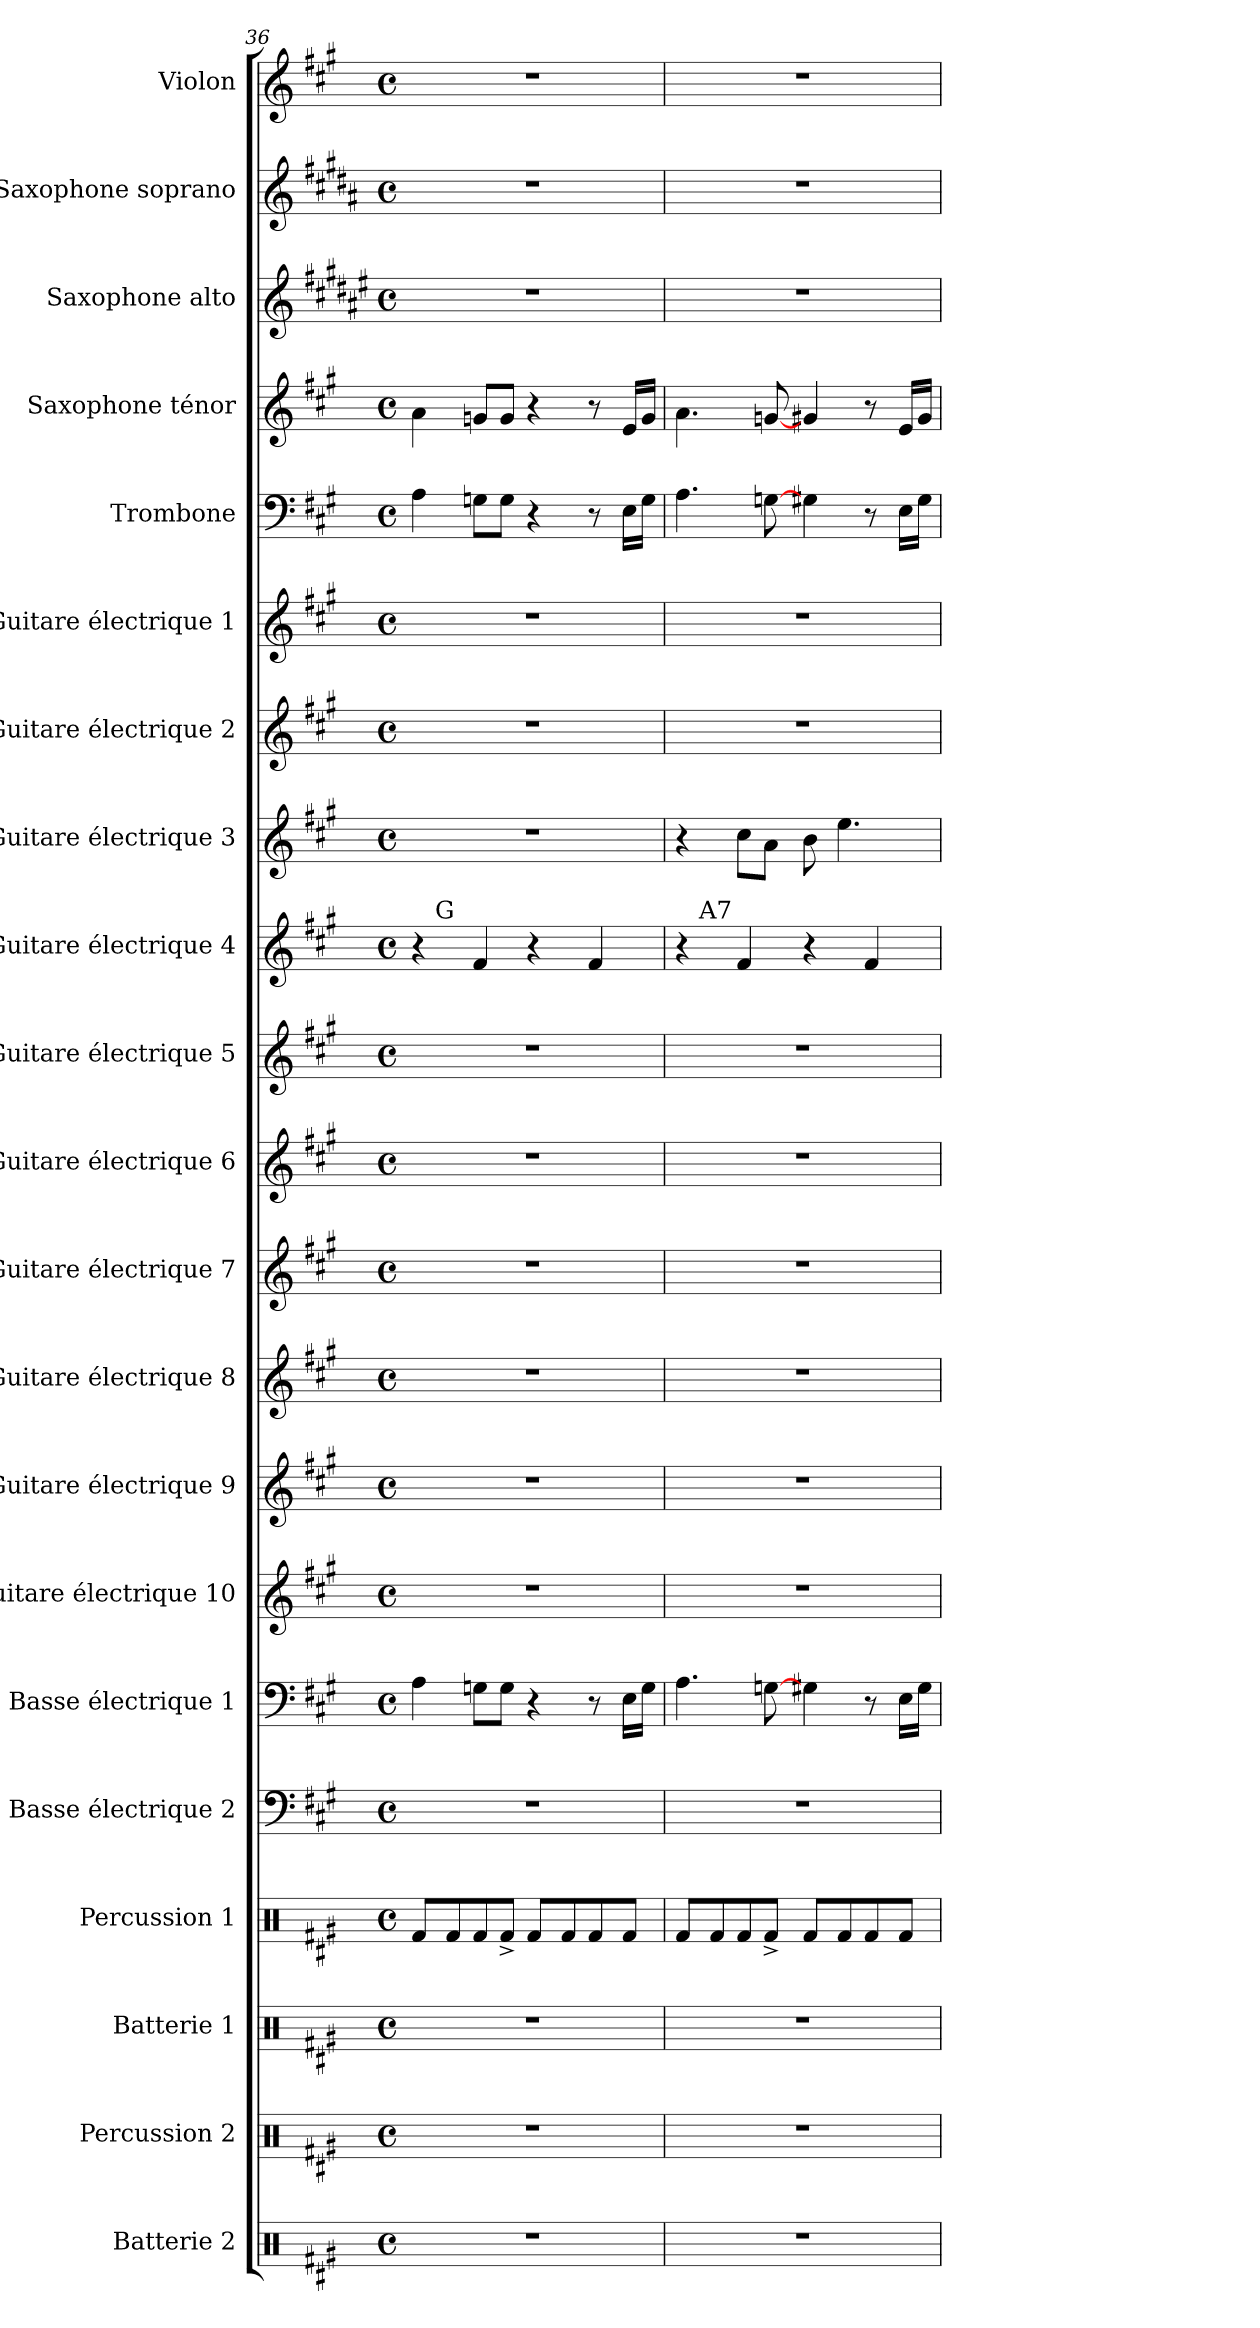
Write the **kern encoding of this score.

**kern	**kern	**kern	**kern	**kern	**kern	**kern	**kern	**kern	**kern	**kern	**kern	**kern	**kern	**kern	**kern	**kern	**kern	**kern	**kern	**kern
*part21	*part20	*part19	*part18	*part17	*part16	*part15	*part14	*part13	*part12	*part11	*part10	*part9	*part8	*part7	*part6	*part5	*part4	*part3	*part2	*part1
*staff21	*staff20	*staff19	*staff18	*staff17	*staff16	*staff15	*staff14	*staff13	*staff12	*staff11	*staff10	*staff9	*staff8	*staff7	*staff6	*staff5	*staff4	*staff3	*staff2	*staff1
*I"Batterie 2	*I"Percussion 2	*I"Batterie 1	*I"Percussion 1	*I"Basse électrique 2	*I"Basse électrique 1	*I"Guitare électrique 10	*I"Guitare électrique 9	*I"Guitare électrique 8	*I"Guitare électrique 7	*I"Guitare électrique 6	*I"Guitare électrique 5	*I"Guitare électrique 4	*I"Guitare électrique 3	*I"Guitare électrique 2	*I"Guitare électrique 1	*I"Trombone	*I"Saxophone ténor	*I"Saxophone alto	*I"Saxophone soprano	*I"Violon
*I'Batt. 2	*I'Perc. 2	*I'Batt. 1	*I'Perc. 1	*I'B.ƒ. 2	*I'B.ƒ. 1	*I'Gtr.ƒ. 10	*I'Gtr.ƒ. 9	*I'Gtr.ƒ. 8	*I'Gtr.ƒ. 7	*I'Gtr.ƒ. 6	*I'Gtr.ƒ. 5	*I'Gtr.ƒ. 4	*I'Gtr.ƒ. 3	*I'Gtr.ƒ. 2	*I'Gtr.ƒ. 1	*I'Tbn.	*I'Sx. T.	*I'Sx. A.	*I'Sx. S.	*I'Vln.
*clefX	*clefX	*clefX	*clefX	*clefF4	*clefF4	*clefG2	*clefG2	*clefG2	*clefG2	*clefG2	*clefG2	*clefG2	*clefG2	*clefG2	*clefG2	*clefF4	*clefG2	*clefG2	*clefG2	*clefG2
*	*	*	*	*ITrd7c12	*ITrd7c12	*ITrd7c12	*ITrd7c12	*ITrd7c12	*ITrd7c12	*ITrd7c12	*ITrd7c12	*ITrd7c12	*ITrd7c12	*ITrd7c12	*ITrd7c12	*	*ITrd8c14	*ITrd5c9	*ITrd1c2	*
*k[f#c#g#]	*k[f#c#g#]	*k[f#c#g#]	*k[f#c#g#]	*k[f#c#g#]	*k[f#c#g#]	*k[f#c#g#]	*k[f#c#g#]	*k[f#c#g#]	*k[f#c#g#]	*k[f#c#g#]	*k[f#c#g#]	*k[f#c#g#]	*k[f#c#g#]	*k[f#c#g#]	*k[f#c#g#]	*k[f#c#g#]	*k[f#c#g#]	*k[f#c#g#]	*k[f#c#g#]	*k[f#c#g#]
*A:	*A:	*A:	*A:	*A:	*A:	*A:	*A:	*A:	*A:	*A:	*A:	*A:	*A:	*A:	*A:	*A:	*A:	*A:	*A:	*A:
*M4/4	*M4/4	*M4/4	*M4/4	*M4/4	*M4/4	*M4/4	*M4/4	*M4/4	*M4/4	*M4/4	*M4/4	*M4/4	*M4/4	*M4/4	*M4/4	*M4/4	*M4/4	*M4/4	*M4/4	*M4/4
*met(c)	*met(c)	*met(c)	*met(c)	*met(c)	*met(c)	*met(c)	*met(c)	*met(c)	*met(c)	*met(c)	*met(c)	*met(c)	*met(c)	*met(c)	*met(c)	*met(c)	*met(c)	*met(c)	*met(c)	*met(c)
=36	=36	=36	=36	=36	=36	=36	=36	=36	=36	=36	=36	=36	=36	=36	=36	=36	=36	=36	=36	=36
*	*	*	*	*	*	*	*	*	*	*	*	*^	*	*	*	*	*	*	*	*
1r	1r	1r	8Rf/L	1r	4AA\	1r	1r	1r	1r	1r	1r	4r	16.ryy	1r	1r	1r	4A\	4A\	1r	1r	1r
!	!	!	!	!	!	!	!	!	!	!	!	!	!LO:TX:a:t=G	!	!	!	!	!	!	!	!
.	.	.	.	.	.	.	.	.	.	.	.	.	2ryy	.	.	.	.	.	.	.	.
.	.	.	8Rf/	.	.	.	.	.	.	.	.	.	.	.	.	.	.	.	.	.	.
.	.	.	8Rf/	.	8GGn\L	.	.	.	.	.	.	4F#/	.	.	.	.	8Gn\L	8Gn/L	.	.	.
.	.	.	8Rf^</J	.	8GG\J	.	.	.	.	.	.	.	.	.	.	.	8G\J	8G/J	.	.	.
.	.	.	8Rf/L	.	4r	.	.	.	.	.	.	4r	.	.	.	.	4r	4r	.	.	.
.	.	.	.	.	.	.	.	.	.	.	.	.	4ryy	.	.	.	.	.	.	.	.
.	.	.	8Rf/	.	.	.	.	.	.	.	.	.	.	.	.	.	.	.	.	.	.
.	.	.	8Rf/	.	8r	.	.	.	.	.	.	4F#/	.	.	.	.	8r	8r	.	.	.
.	.	.	.	.	.	.	.	.	.	.	.	.	8ryy	.	.	.	.	.	.	.	.
.	.	.	8Rf/J	.	16EE\LL	.	.	.	.	.	.	.	.	.	.	.	16E\LL	16E/LL	.	.	.
.	.	.	.	.	16GG\JJ	.	.	.	.	.	.	.	.	.	.	.	16G\JJ	16G/JJ	.	.	.
.	.	.	.	.	.	.	.	.	.	.	.	.	32ryy	.	.	.	.	.	.	.	.
=37	=37	=37	=37	=37	=37	=37	=37	=37	=37	=37	=37	=37	=37	=37	=37	=37	=37	=37	=37	=37	=37
1r	1r	1r	8Rf/L	1r	4.AA\	1r	1r	1r	1r	1r	1r	4r	16.ryy	4r	1r	1r	4.A\	4.A\	1r	1r	1r
!	!	!	!	!	!	!	!	!	!	!	!	!	!LO:TX:a:t=A7	!	!	!	!	!	!	!	!
.	.	.	.	.	.	.	.	.	.	.	.	.	2ryy	.	.	.	.	.	.	.	.
.	.	.	8Rf/	.	.	.	.	.	.	.	.	.	.	.	.	.	.	.	.	.	.
.	.	.	8Rf/	.	.	.	.	.	.	.	.	4F#/	.	8c#\L	.	.	.	.	.	.	.
.	.	.	8Rf^</J	.	[8GGn\	.	.	.	.	.	.	.	.	8A\J	.	.	[8Gn\	[8Gn/	.	.	.
.	.	.	8Rf/L	.	4GG#\	.	.	.	.	.	.	4r	.	8B\	.	.	4G#\	4G#/	.	.	.
.	.	.	.	.	.	.	.	.	.	.	.	.	4ryy	.	.	.	.	.	.	.	.
.	.	.	8Rf/	.	.	.	.	.	.	.	.	.	.	4.e\	.	.	.	.	.	.	.
.	.	.	8Rf/	.	8r	.	.	.	.	.	.	4F#/	.	.	.	.	8r	8r	.	.	.
.	.	.	.	.	.	.	.	.	.	.	.	.	8ryy	.	.	.	.	.	.	.	.
.	.	.	8Rf/J	.	16EE\LL	.	.	.	.	.	.	.	.	.	.	.	16E\LL	16E/LL	.	.	.
.	.	.	.	.	16GG#\JJ	.	.	.	.	.	.	.	.	.	.	.	16G#\JJ	16G#/JJ	.	.	.
.	.	.	.	.	.	.	.	.	.	.	.	.	32ryy	.	.	.	.	.	.	.	.
*	*	*	*	*	*	*	*	*	*	*	*	*v	*v	*	*	*	*	*	*	*	*
=	=	=	=	=	=	=	=	=	=	=	=	=	=	=	=	=	=	=	=	=
*-	*-	*-	*-	*-	*-	*-	*-	*-	*-	*-	*-	*-	*-	*-	*-	*-	*-	*-	*-	*-
